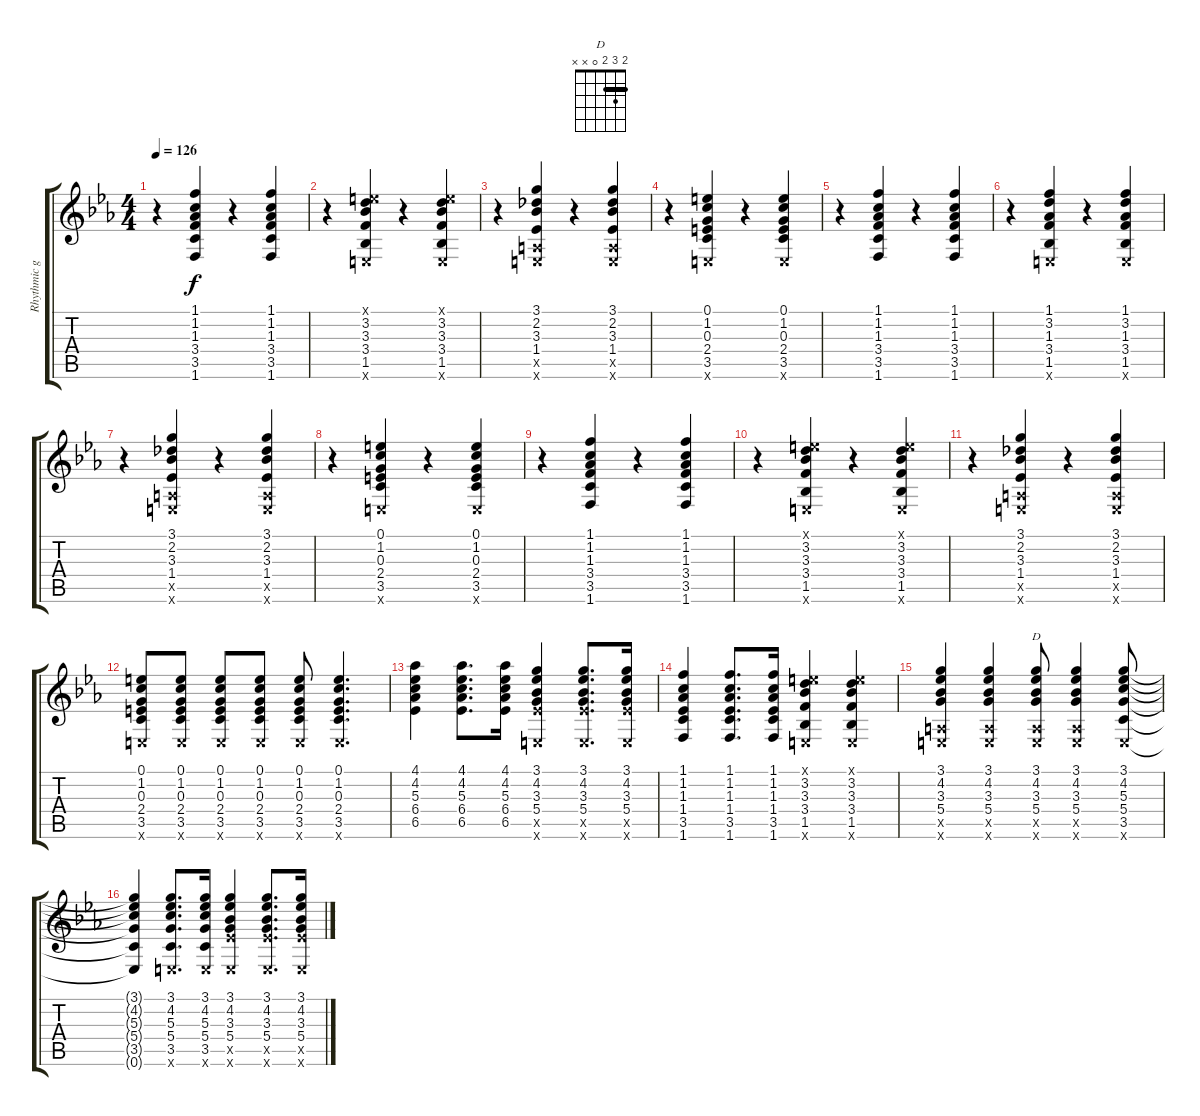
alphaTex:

\track ("Rhythmic guitar" "Rhythmic g") {instrument distortionguitar}
\staff {score tabs}
\tuning (E4 B3 G3 D3 A2 E2) {hide}
\chord ("D" 2 3 2 0 x x) {barre 2}
\ts (4 4)
\tempo 126
\clef g2
\ks eb
r.4{dy f} (1.1 1.2 1.3 3.4 3.5 1.6).4 r.4 (1.1 1.2 1.3 3.4 3.5 1.6).4 |
r.4 (0.1{x} 3.2 3.3 3.4 1.5 0.6{x}).4 r.4 (0.1{x} 3.2 3.3 3.4 1.5 0.6{x}).4 |
r.4 (3.1 2.2 3.3 1.4 0.5{x} 0.6{x}).4 r.4 (3.1 2.2 3.3 1.4 0.5{x} 0.6{x}).4 |
r.4 (0.1 1.2 0.3 2.4 3.5 0.6{x}).4 r.4 (0.1 1.2 0.3 2.4 3.5 0.6{x}).4 |
r.4 (1.1 1.2 1.3 3.4 3.5 1.6).4 r.4 (1.1 1.2 1.3 3.4 3.5 1.6).4 |
r.4 (1.1 3.2 1.3 3.4 1.5 0.6{x}).4 r.4 (1.1 3.2 1.3 3.4 1.5 0.6{x}).4 |
r.4 (3.1 2.2 3.3 1.4 0.5{x} 0.6{x}).4 r.4 (3.1 2.2 3.3 1.4 0.5{x} 0.6{x}).4 |
r.4 (0.1 1.2 0.3 2.4 3.5 0.6{x}).4 r.4 (0.1 1.2 0.3 2.4 3.5 0.6{x}).4 |
r.4 (1.1 1.2 1.3 3.4 3.5 1.6).4 r.4 (1.1 1.2 1.3 3.4 3.5 1.6).4 |
r.4 (0.1{x} 3.2 3.3 3.4 1.5 0.6{x}).4 r.4 (0.1{x} 3.2 3.3 3.4 1.5 0.6{x}).4 |
r.4 (3.1 2.2 3.3 1.4 0.5{x} 0.6{x}).4 r.4 (3.1 2.2 3.3 1.4 0.5{x} 0.6{x}).4 |
(0.1 1.2 0.3 2.4 3.5 0.6{x}).8 (0.1 1.2 0.3 2.4 3.5 0.6{x}).8 (0.1 1.2 0.3 2.4 3.5 0.6{x}).8 (0.1 1.2 0.3 2.4 3.5 0.6{x}).8 (0.1 1.2 0.3 2.4 3.5 0.6{x}).8 (0.1 1.2 0.3 2.4 3.5 0.6{x}).4{d} |
(4.1 4.2 5.3 6.4 6.5).4 (4.1 4.2 5.3 6.4 6.5).8{d} (4.1 4.2 5.3 6.4 6.5).16 (3.1 4.2 3.3 5.4 6.5{x} 0.6{x}).4 (3.1 4.2 3.3 5.4 6.5{x} 0.6{x}).8{d} (3.1 4.2 3.3 5.4 6.5{x} 0.6{x}).16 |
(1.1 1.2 1.3 1.4 3.5 1.6).4 (1.1 1.2 1.3 1.4 3.5 1.6).8{d} (1.1 1.2 1.3 1.4 3.5 1.6).16 (0.1{x} 3.2 3.3 3.4 1.5 0.6{x}).4 (0.1{x} 3.2 3.3 3.4 1.5 0.6{x}).4 |
(3.1 4.2 3.3 5.4 0.5{x} 0.6{x}).4 (3.1 4.2 3.3 5.4 0.5{x} 0.6{x}).4 (3.1 4.2 3.3 5.4 0.5{x} 0.6{x}).8{ch "D"} (3.1 4.2 3.3 5.4 0.5{x} 0.6{x}).4 (3.1 4.2 5.3 5.4 3.5 0.6{x}).8 |
(3.1{t} 4.2{t} 5.3{t} 5.4{t} 3.5{t} 0.6{t}).4 (3.1 4.2 5.3 5.4 3.5 0.6{x}).8{d} (3.1 4.2 5.3 5.4 3.5 0.6{x}).16 (3.1 4.2 3.3 5.4 6.5{x} 0.6{x}).4 (3.1 4.2 3.3 5.4 6.5{x} 0.6{x}).8{d} (3.1 4.2 3.3 5.4 6.5{x} 0.6{x}).16
